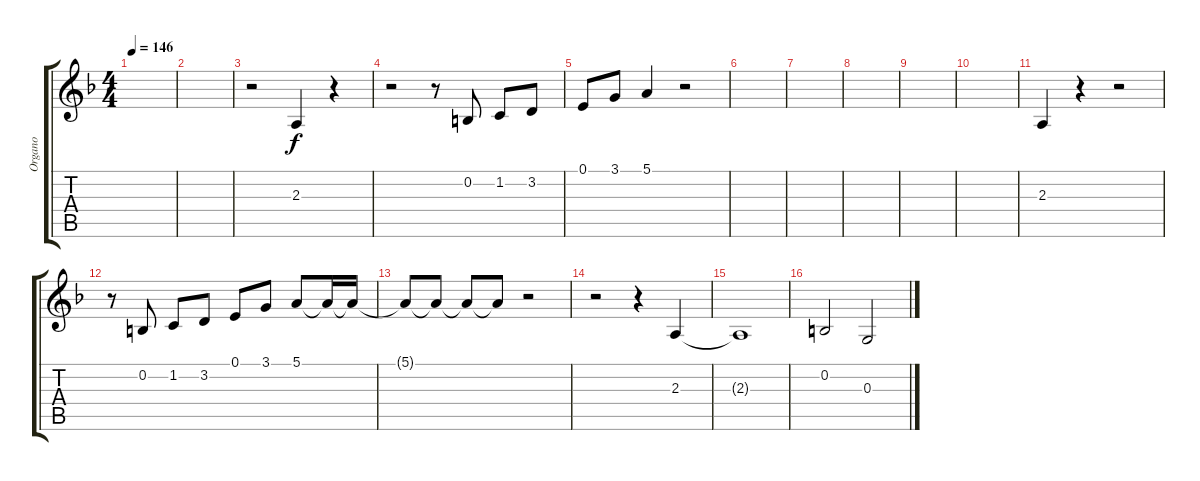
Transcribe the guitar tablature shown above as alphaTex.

\track ("Organo" "Organo") {instrument churchorgan}
\staff {score tabs}
\tuning (E4 B3 G3 D3 A2 E2) {hide}
\ts (4 4)
\tempo 146
\clef g2
\ks dminor
|
|
r.2 2.3.4 r.4 |
r.2 r.8 0.2.8 1.2.8 3.2.8 |
0.1.8 3.1.8 5.1.4 r.2 |
|
|
|
|
|
2.3.4 r.4 r.2 |
r.8 0.2.8 1.2.8 3.2.8 0.1.8 3.1.8 5.1.8 5.1{t}.16 5.1{t}.16 |
5.1{t}.8 5.1{t}.8 5.1{t}.8 5.1{t}.8 r.2 |
r.2 r.4 2.3.4 |
2.3{t}.1 |
0.2.2 0.3.2
